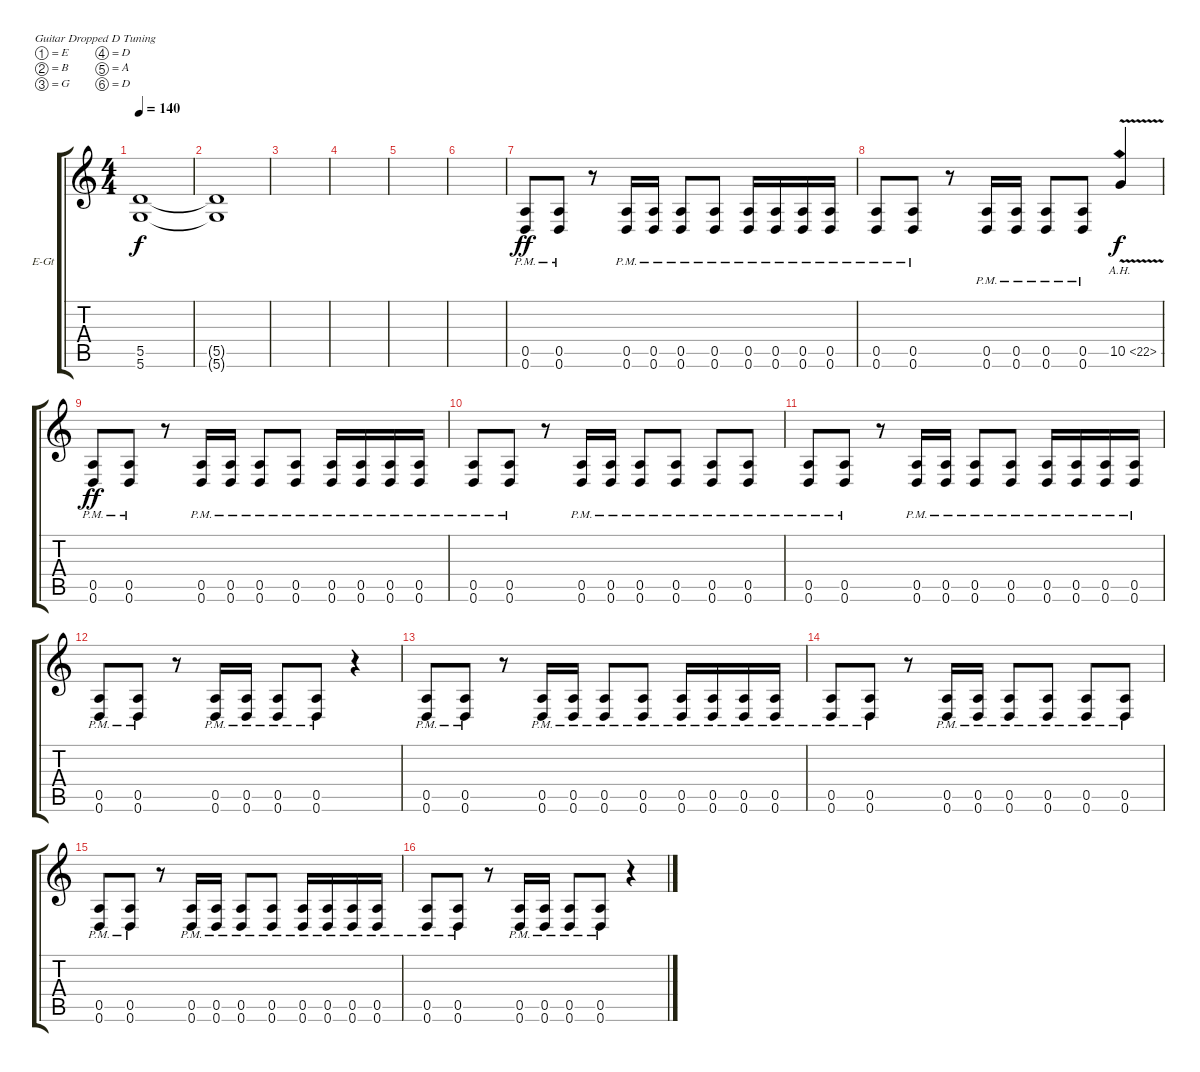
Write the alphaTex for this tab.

\defaultSystemsLayout 4
\bracketExtendMode groupsimilarinstruments
\firstSystemTrackNameOrientation horizontal
\otherSystemsTrackNameOrientation horizontal
\track ("Electric Guitar" "E-Gt") {instrument overdrivenguitar}
\staff {score tabs}
\tuning (E4 B3 G3 D3 A2 D2)
\ts (4 4)
\tempo 140
\clef g2
\ks c
(5.6 5.5).1{dy f} |
(5.6{t} 5.5{t}).1 |
|
|
|
|
(0.6{pm} 0.5{pm}).8{dy ff} (0.6{pm} 0.5{pm}).8 r.8 (0.6{pm} 0.5{pm}).16 (0.6{pm} 0.5{pm}).16 (0.6{pm} 0.5{pm}).8 (0.6{pm} 0.5{pm}).8 (0.6{pm} 0.5{pm}).16 (0.5{pm} 0.6{pm}).16 (0.6{pm} 0.5{pm}).16 (0.5{pm} 0.6{pm}).16 |
(0.6{pm} 0.5{pm}).8 (0.6{pm} 0.5{pm}).8 r.8 (0.6{pm} 0.5{pm}).16 (0.6{pm} 0.5{pm}).16 (0.6{pm} 0.5{pm}).8 (0.5{pm} 0.6{pm}).8 10.5{ah 12 v}.4{dy f} |
(0.6{pm} 0.5{pm}).8{dy ff} (0.6{pm} 0.5{pm}).8 r.8 (0.6{pm} 0.5{pm}).16 (0.6{pm} 0.5{pm}).16 (0.6{pm} 0.5{pm}).8 (0.6{pm} 0.5{pm}).8 (0.6{pm} 0.5{pm}).16 (0.5{pm} 0.6{pm}).16 (0.6{pm} 0.5{pm}).16 (0.5{pm} 0.6{pm}).16 |
(0.6{pm} 0.5{pm}).8 (0.6{pm} 0.5{pm}).8 r.8 (0.6{pm} 0.5{pm}).16 (0.6{pm} 0.5{pm}).16 (0.6{pm} 0.5{pm}).8 (0.5{pm} 0.6{pm}).8 (0.5{pm} 0.6{pm}).8 (0.6{pm} 0.5{pm}).8 |
(0.6{pm} 0.5{pm}).8 (0.6{pm} 0.5{pm}).8 r.8 (0.6{pm} 0.5{pm}).16 (0.6{pm} 0.5{pm}).16 (0.6{pm} 0.5{pm}).8 (0.6{pm} 0.5{pm}).8 (0.6{pm} 0.5{pm}).16 (0.5{pm} 0.6{pm}).16 (0.6{pm} 0.5{pm}).16 (0.5{pm} 0.6{pm}).16 |
(0.6{pm} 0.5{pm}).8 (0.6{pm} 0.5{pm}).8 r.8 (0.6{pm} 0.5{pm}).16 (0.6{pm} 0.5{pm}).16 (0.6{pm} 0.5{pm}).8 (0.6{pm} 0.5{pm}).8 r.4 |
(0.6{pm} 0.5{pm}).8 (0.6{pm} 0.5{pm}).8 r.8 (0.6{pm} 0.5{pm}).16 (0.6{pm} 0.5{pm}).16 (0.6{pm} 0.5{pm}).8 (0.6{pm} 0.5{pm}).8 (0.6{pm} 0.5{pm}).16 (0.5{pm} 0.6{pm}).16 (0.6{pm} 0.5{pm}).16 (0.5{pm} 0.6{pm}).16 |
(0.6{pm} 0.5{pm}).8 (0.6{pm} 0.5{pm}).8 r.8 (0.6{pm} 0.5{pm}).16 (0.6{pm} 0.5{pm}).16 (0.6{pm} 0.5{pm}).8 (0.6{pm} 0.5{pm}).8 (0.6{pm} 0.5{pm}).8 (0.6{pm} 0.5{pm}).8 |
(0.6{pm} 0.5{pm}).8 (0.6{pm} 0.5{pm}).8 r.8 (0.6{pm} 0.5{pm}).16 (0.6{pm} 0.5{pm}).16 (0.6{pm} 0.5{pm}).8 (0.6{pm} 0.5{pm}).8 (0.6{pm} 0.5{pm}).16 (0.5{pm} 0.6{pm}).16 (0.6{pm} 0.5{pm}).16 (0.5{pm} 0.6{pm}).16 |
(0.6{pm} 0.5{pm}).8 (0.6{pm} 0.5{pm}).8 r.8 (0.6{pm} 0.5{pm}).16 (0.6{pm} 0.5{pm}).16 (0.6{pm} 0.5{pm}).8 (0.6{pm} 0.5{pm}).8 r.4
